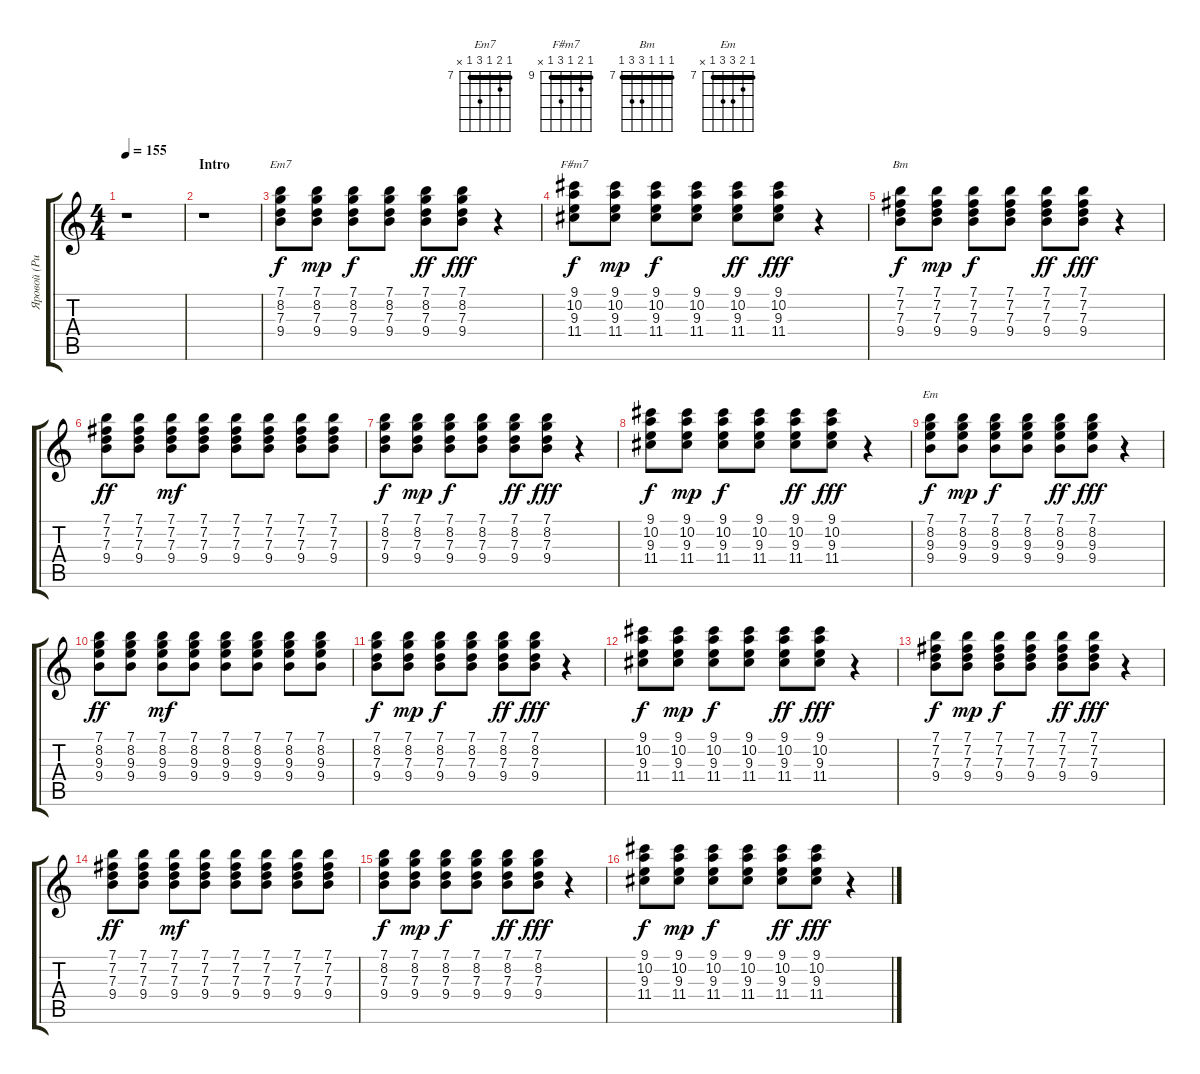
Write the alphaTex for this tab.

\track ("Яровой (Ритм)" "Яровой (Ри") {instrument electricguitarclean}
\staff {score tabs}
\tuning (E4 B3 G3 D3 A2 E2) {hide}
\chord ("Em7" 7 8 7 9 7 x) {firstfret 7 barre 7}
\chord ("F#m7" 9 10 9 11 9 x) {firstfret 9 barre 9}
\chord ("Bm" 7 7 7 9 9 7) {firstfret 7 barre 7}
\chord ("Em" 7 8 9 9 7 x) {firstfret 7 barre 7}
\ts (4 4)
\tempo 155
\clef g2
\ks c
r.1{dy f instrument electricguitarclean} |
\section ("" "Intro")
r.1 |
(7.1 8.2 7.3 9.4).8{ch "Em7"} (7.1 8.2 7.3 9.4).8{dy mp} (7.1 8.2 7.3 9.4).8{dy f} (7.1 8.2 7.3 9.4).8 (7.1 8.2 7.3 9.4).8{dy ff} (7.1 8.2 7.3 9.4).8{dy fff} r.4 |
(9.1 10.2 9.3 11.4).8{ch "F#m7" dy f} (9.1 10.2 9.3 11.4).8{dy mp} (9.1 10.2 9.3 11.4).8{dy f} (9.1 10.2 9.3 11.4).8 (9.1 10.2 9.3 11.4).8{dy ff} (9.1 10.2 9.3 11.4).8{dy fff} r.4 |
(7.1 7.2 7.3 9.4).8{ch "Bm" dy f} (7.1 7.2 7.3 9.4).8{dy mp} (7.1 7.2 7.3 9.4).8{dy f} (7.1 7.2 7.3 9.4).8 (7.1 7.2 7.3 9.4).8{dy ff} (7.1 7.2 7.3 9.4).8{dy fff} r.4 |
(7.1 7.2 7.3 9.4).8{dy ff} (7.1 7.2 7.3 9.4).8 (7.1 7.2 7.3 9.4).8{dy mf} (7.1 7.2 7.3 9.4).8 (7.1 7.2 7.3 9.4).8 (7.1 7.2 7.3 9.4).8 (7.1 7.2 7.3 9.4).8 (7.1 7.2 7.3 9.4).8 |
(7.1 8.2 7.3 9.4).8{dy f} (7.1 8.2 7.3 9.4).8{dy mp} (7.1 8.2 7.3 9.4).8{dy f} (7.1 8.2 7.3 9.4).8 (7.1 8.2 7.3 9.4).8{dy ff} (7.1 8.2 7.3 9.4).8{dy fff} r.4 |
(9.1 10.2 9.3 11.4).8{dy f} (9.1 10.2 9.3 11.4).8{dy mp} (9.1 10.2 9.3 11.4).8{dy f} (9.1 10.2 9.3 11.4).8 (9.1 10.2 9.3 11.4).8{dy ff} (9.1 10.2 9.3 11.4).8{dy fff} r.4 |
(7.1 8.2 9.3 9.4).8{ch "Em" dy f} (7.1 8.2 9.3 9.4).8{dy mp} (7.1 8.2 9.3 9.4).8{dy f} (7.1 8.2 9.3 9.4).8 (7.1 8.2 9.3 9.4).8{dy ff} (7.1 8.2 9.3 9.4).8{dy fff} r.4 |
(7.1 8.2 9.3 9.4).8{dy ff} (7.1 8.2 9.3 9.4).8 (7.1 8.2 9.3 9.4).8{dy mf} (7.1 8.2 9.3 9.4).8 (7.1 8.2 9.3 9.4).8 (7.1 8.2 9.3 9.4).8 (7.1 8.2 9.3 9.4).8 (7.1 8.2 9.3 9.4).8 |
(7.1 8.2 7.3 9.4).8{dy f} (7.1 8.2 7.3 9.4).8{dy mp} (7.1 8.2 7.3 9.4).8{dy f} (7.1 8.2 7.3 9.4).8 (7.1 8.2 7.3 9.4).8{dy ff} (7.1 8.2 7.3 9.4).8{dy fff} r.4 |
(9.1 10.2 9.3 11.4).8{dy f} (9.1 10.2 9.3 11.4).8{dy mp} (9.1 10.2 9.3 11.4).8{dy f} (9.1 10.2 9.3 11.4).8 (9.1 10.2 9.3 11.4).8{dy ff} (9.1 10.2 9.3 11.4).8{dy fff} r.4 |
(7.1 7.2 7.3 9.4).8{dy f} (7.1 7.2 7.3 9.4).8{dy mp} (7.1 7.2 7.3 9.4).8{dy f} (7.1 7.2 7.3 9.4).8 (7.1 7.2 7.3 9.4).8{dy ff} (7.1 7.2 7.3 9.4).8{dy fff} r.4 |
(7.1 7.2 7.3 9.4).8{dy ff} (7.1 7.2 7.3 9.4).8 (7.1 7.2 7.3 9.4).8{dy mf} (7.1 7.2 7.3 9.4).8 (7.1 7.2 7.3 9.4).8 (7.1 7.2 7.3 9.4).8 (7.1 7.2 7.3 9.4).8 (7.1 7.2 7.3 9.4).8 |
(7.1 8.2 7.3 9.4).8{dy f} (7.1 8.2 7.3 9.4).8{dy mp} (7.1 8.2 7.3 9.4).8{dy f} (7.1 8.2 7.3 9.4).8 (7.1 8.2 7.3 9.4).8{dy ff} (7.1 8.2 7.3 9.4).8{dy fff} r.4 |
(9.1 10.2 9.3 11.4).8{dy f} (9.1 10.2 9.3 11.4).8{dy mp} (9.1 10.2 9.3 11.4).8{dy f} (9.1 10.2 9.3 11.4).8 (9.1 10.2 9.3 11.4).8{dy ff} (9.1 10.2 9.3 11.4).8{dy fff} r.4
